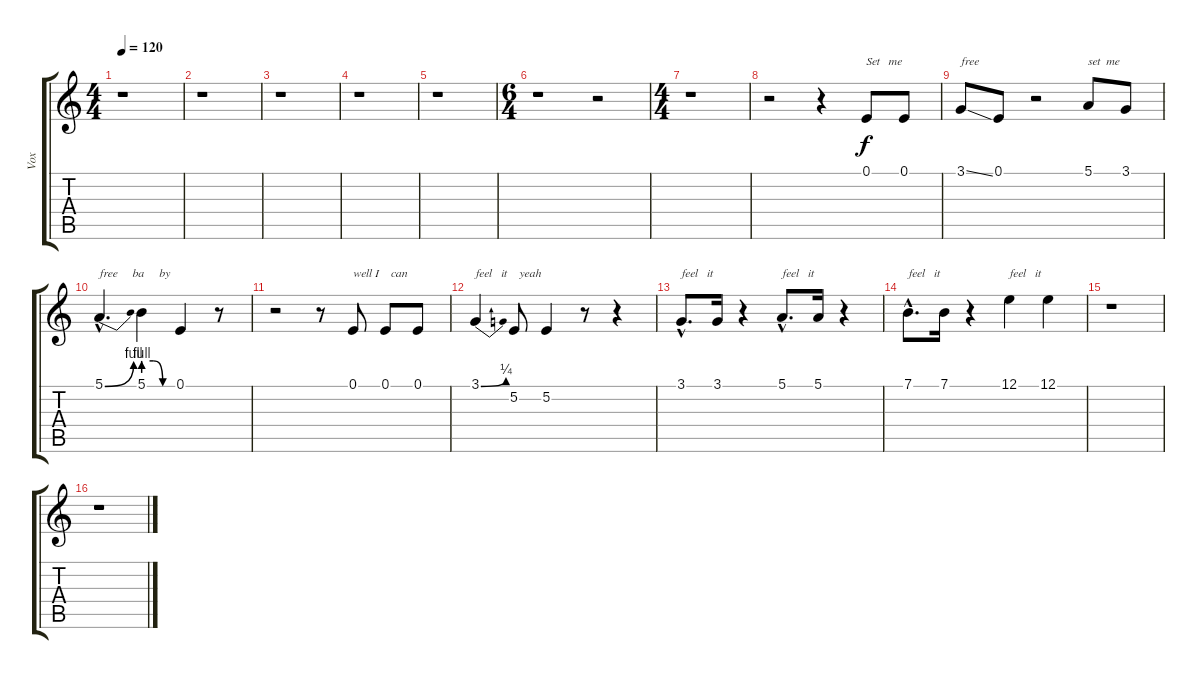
\track ("Vox" "Vox") {instrument cello}
\staff {score tabs}
\tuning (E4 B3 G3 D3 A2 E2) {hide}
\ts (4 4)
\tempo 120
\clef g2
\ks c
r.1{dy f} |
r.1 |
r.1 |
r.1 |
r.1 |
\ts (6 4)
r.1 r.2 |
\ts (4 4)
r.1 |
r.2 r.4 0.1.8{txt "Set   me"} 0.1.8 |
3.1{ss}.8{txt "free"} 0.1.8 r.2 5.1.8{txt "set  me"} 3.1.8 |
5.1{be (bend 0 0 60 4) hac}.4{d txt "free     ba     by"} 5.1{be (custom 0 4 20 4 40 0 60 0)}.4 0.1.4 r.8 |
r.2 r.8 0.1.8{txt "well I    can"} 0.1.8 0.1.8 |
3.1{be (bend 0 0 60 1)}.4{txt "feel   it    yeah"} 5.2.8 5.2.4 r.8 r.4 |
3.1{hac}.8{d txt "feel   it"} 3.1.16 r.4 5.1{hac}.8{d txt "feel   it"} 5.1.16 r.4 |
7.1{hac}.8{d txt "feel   it"} 7.1.16 r.4 12.1.4{txt "feel   it"} 12.1.4 |
r.1 |
r.1
